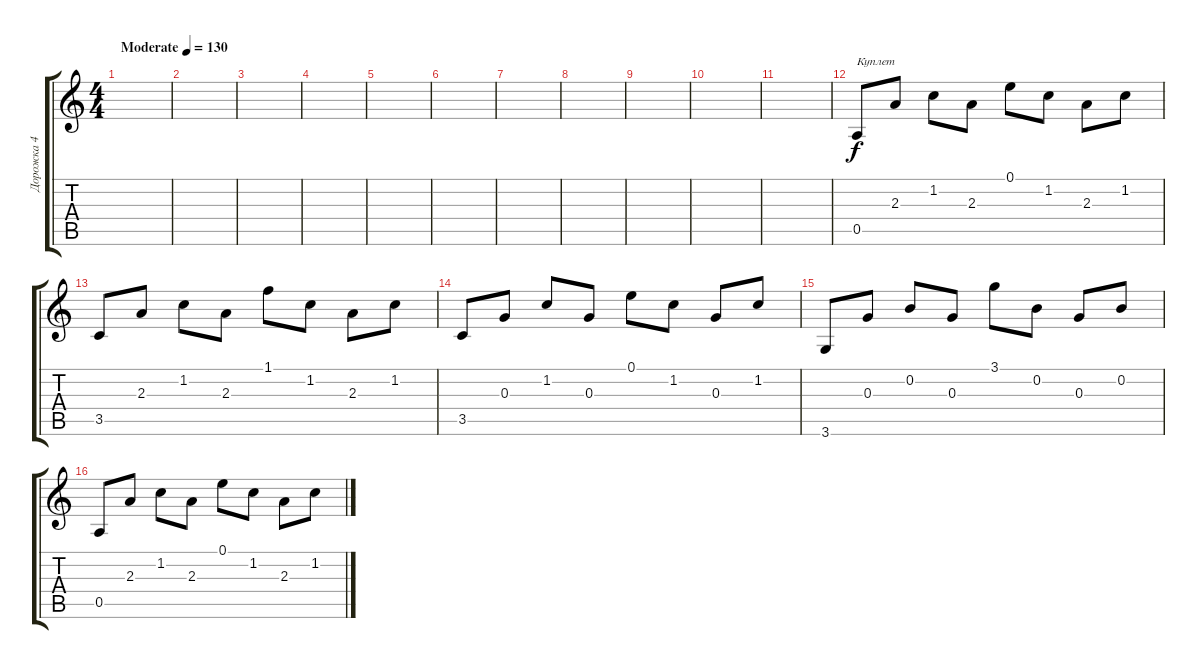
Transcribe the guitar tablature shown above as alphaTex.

\track ("Дорожка 4" "Дорожка 4") {instrument acousticguitarsteel}
\staff {score tabs}
\tuning (E4 B3 G3 D3 A2 E2) {hide}
\ts (4 4)
\tempo (130 "Moderate")
\clef g2
\ks c
|
|
|
|
|
|
|
|
|
|
|
0.5.8{txt "Куплет"} 2.3.8 1.2.8 2.3.8 0.1.8 1.2.8 2.3.8 1.2.8 |
3.5.8 2.3.8 1.2.8 2.3.8 1.1.8 1.2.8 2.3.8 1.2.8 |
3.5.8 0.3.8 1.2.8 0.3.8 0.1.8 1.2.8 0.3.8 1.2.8 |
3.6.8 0.3.8 0.2.8 0.3.8 3.1.8 0.2.8 0.3.8 0.2.8 |
0.5.8 2.3.8 1.2.8 2.3.8 0.1.8 1.2.8 2.3.8 1.2.8
